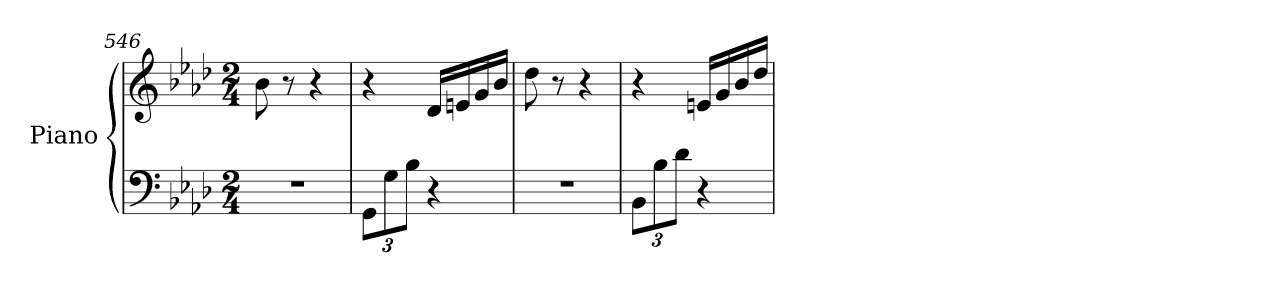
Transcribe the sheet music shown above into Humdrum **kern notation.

**kern	**kern
*part1	*part1
*staff2	*staff1
*I"Piano	*
*I'Pno.	*
*clefF4	*clefG2
*k[b-e-a-d-]	*k[b-e-a-d-]
*M2/4	*M2/4
=546	=546
2r	8b-\
.	8r
.	4r
=547	=547
*Xbrackettup	*
12GG\L	4r
12G\	.
12B-\J	.
4r	16d-/LL
.	16en/
.	16g/
.	16b-/JJ
!!LO:LB:g=z
=548	=548
2r	8dd-\
.	8r
.	4r
=549	=549
12BB-\L	4r
12B-\	.
12d-\J	.
4r	16en/LL
.	16g/
.	16b-/
.	16dd-/JJ
=	=
*-	*-
